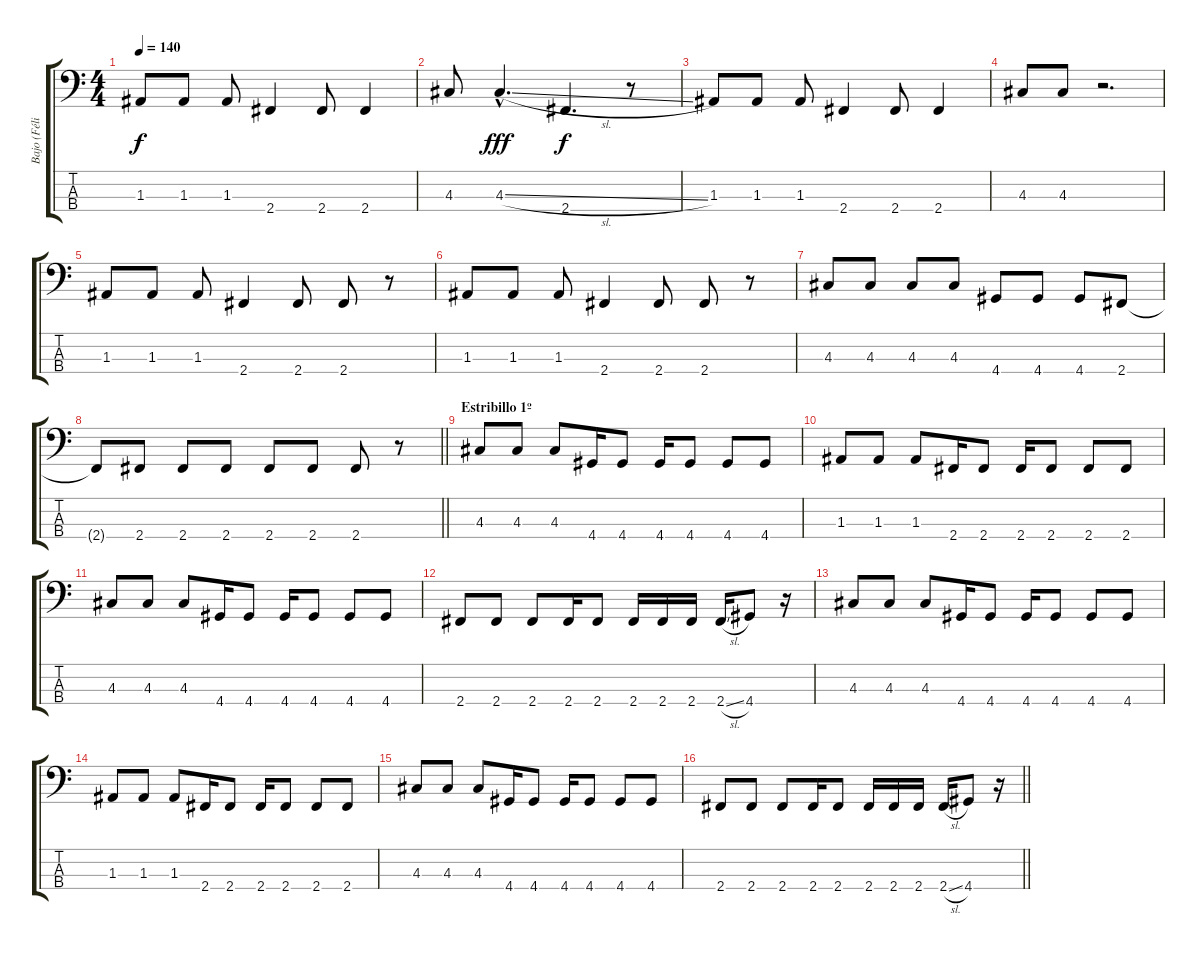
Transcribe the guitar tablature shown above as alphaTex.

\track ("Bajo (Félix)" "Bajo (Féli") {instrument electricbassfinger}
\staff {score tabs}
\tuning (G2 D2 A1 E1) {hide}
\ts (4 4)
\tempo 140
\clef f4
\ks c
1.3.8{dy f} 1.3.8 1.3.8 2.4.4 2.4.8 2.4.4 |
4.3.8 4.3{sl hac}.4{d dy fff} 2.4.4{d dy f} r.8 |
1.3.8 1.3.8 1.3.8 2.4.4 2.4.8 2.4.4 |
4.3.8 4.3.8 r.2{d} |
1.3.8 1.3.8 1.3.8 2.4.4 2.4.8 2.4.8 r.8 |
1.3.8 1.3.8 1.3.8 2.4.4 2.4.8 2.4.8 r.8 |
4.3.8 4.3.8 4.3.8 4.3.8 4.4.8 4.4.8 4.4.8 2.4.8 |
\barLineRight lightlight
2.4{t}.8 2.4.8 2.4.8 2.4.8 2.4.8 2.4.8 2.4.8 r.8 |
\section ("" "Estribillo 1º")
4.3.8 4.3.8 4.3.8 4.4.16 4.4.8 4.4.16 4.4.8 4.4.8 4.4.8 |
1.3.8 1.3.8 1.3.8 2.4.16 2.4.8 2.4.16 2.4.8 2.4.8 2.4.8 |
4.3.8 4.3.8 4.3.8 4.4.16 4.4.8 4.4.16 4.4.8 4.4.8 4.4.8 |
2.4.8 2.4.8 2.4.8 2.4.16 2.4.8 2.4.16 2.4.16 2.4.16 2.4{sl}.16 4.4.8 r.16 |
4.3.8 4.3.8 4.3.8 4.4.16 4.4.8 4.4.16 4.4.8 4.4.8 4.4.8 |
1.3.8 1.3.8 1.3.8 2.4.16 2.4.8 2.4.16 2.4.8 2.4.8 2.4.8 |
4.3.8 4.3.8 4.3.8 4.4.16 4.4.8 4.4.16 4.4.8 4.4.8 4.4.8 |
\barLineRight lightlight
2.4.8 2.4.8 2.4.8 2.4.16 2.4.8 2.4.16 2.4.16 2.4.16 2.4{sl}.16 4.4.8 r.16
